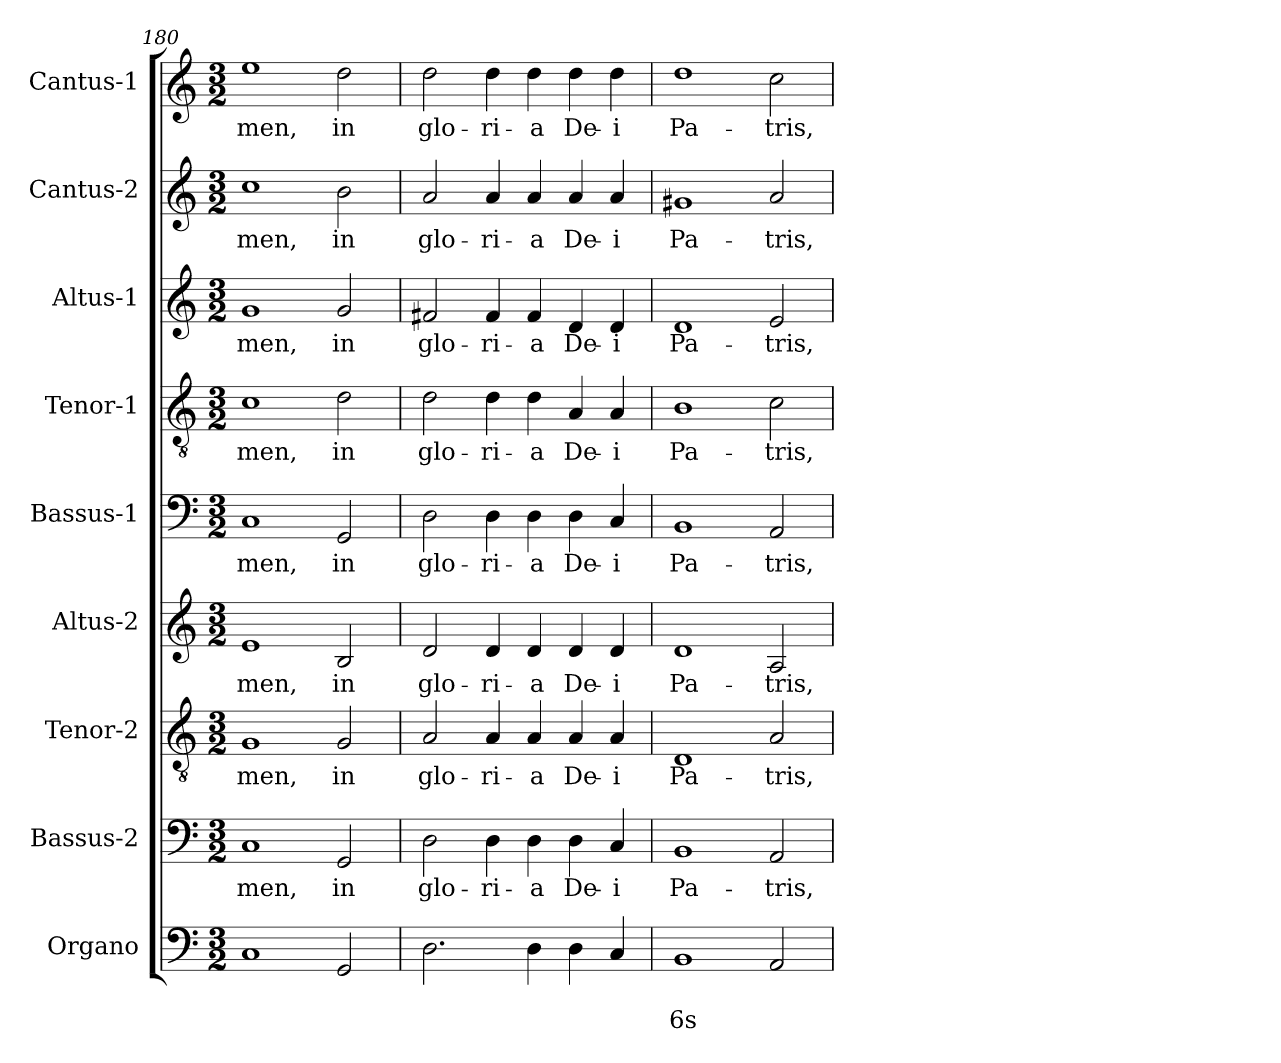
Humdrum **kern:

**kern	**text	**text	**kern	**text	**kern	**text	**kern	**text	**kern	**text	**kern	**text	**kern	**text	**kern	**text	**kern	**text
*part9	*part9	*part9	*part8	*part8	*part7	*part7	*part6	*part6	*part5	*part5	*part4	*part4	*part3	*part3	*part2	*part2	*part1	*part1
*staff9	*staff9	*staff9	*staff8	*staff8	*staff7	*staff7	*staff6	*staff6	*staff5	*staff5	*staff4	*staff4	*staff3	*staff3	*staff2	*staff2	*staff1	*staff1
*I"Organo	*	*	*I"Bassus-2	*	*I"Tenor-2	*	*I"Altus-2	*	*I"Bassus-1	*	*I"Tenor-1	*	*I"Altus-1	*	*I"Cantus-2	*	*I"Cantus-1	*
*I'Og	*	*	*I'B2	*	*	*	*I'A2	*	*I'B1	*	*I'T1	*	*I'A1	*	*I'C2	*	*I'C1	*
!!LO:LB:g=z
*clefF4	*	*	*clefF4	*	*clefGv2	*	*clefG2	*	*clefF4	*	*clefGv2	*	*clefG2	*	*clefG2	*	*clefG2	*
*k[]	*	*	*k[]	*	*k[]	*	*k[]	*	*k[]	*	*k[]	*	*k[]	*	*k[]	*	*k[]	*
*C:	*	*	*C:	*	*C:	*	*C:	*	*C:	*	*C:	*	*C:	*	*C:	*	*C:	*
*M3/2	*	*	*M3/2	*	*M3/2	*	*M3/2	*	*M3/2	*	*M3/2	*	*M3/2	*	*M3/2	*	*M3/2	*
=180	=180	=180	=180	=180	=180	=180	=180	=180	=180	=180	=180	=180	=180	=180	=180	=180	=180	=180
!	!	!	!	!LO:LY:b	!	!	!	!	!	!	!	!	!	!	!	!	!	!
!	!	!	!	!	!	!LO:LY:b	!	!	!	!	!	!	!	!	!	!	!	!
!	!	!	!	!	!	!	!	!LO:LY:b	!	!	!	!	!	!	!	!	!	!
!	!	!	!	!	!	!	!	!	!	!LO:LY:b	!	!	!	!	!	!	!	!
!	!	!	!	!	!	!	!	!	!	!	!	!LO:LY:b	!	!	!	!	!	!
!	!	!	!	!	!	!	!	!	!	!	!	!	!	!LO:LY:b	!	!	!	!
!	!	!	!	!	!	!	!	!	!	!	!	!	!	!	!	!LO:LY:b	!	!
!	!	!	!	!	!	!	!	!	!	!	!	!	!	!	!	!	!	!LO:LY:b
1C	.	.	1C	-men,	1G	-men,	1e	-men,	1C	-men,	1c	-men,	1g	-men,	1cc	-men,	1ee	-men,
!	!	!	!	!LO:LY:b	!	!	!	!	!	!	!	!	!	!	!	!	!	!
!	!	!	!	!	!	!LO:LY:b	!	!	!	!	!	!	!	!	!	!	!	!
!	!	!	!	!	!	!	!	!LO:LY:b	!	!	!	!	!	!	!	!	!	!
!	!	!	!	!	!	!	!	!	!	!LO:LY:b	!	!	!	!	!	!	!	!
!	!	!	!	!	!	!	!	!	!	!	!	!LO:LY:b	!	!	!	!	!	!
!	!	!	!	!	!	!	!	!	!	!	!	!	!	!LO:LY:b	!	!	!	!
!	!	!	!	!	!	!	!	!	!	!	!	!	!	!	!	!LO:LY:b	!	!
!	!	!	!	!	!	!	!	!	!	!	!	!	!	!	!	!	!	!LO:LY:b
2GG/	.	.	2GG/	in	2G/	in	2B/	in	2GG/	in	2d\	in	2g/	in	2b\	in	2dd\	in
=181	=181	=181	=181	=181	=181	=181	=181	=181	=181	=181	=181	=181	=181	=181	=181	=181	=181	=181
!	!	!	!	!LO:LY:b	!	!	!	!	!	!	!	!	!	!	!	!	!	!
!	!	!	!	!	!	!LO:LY:b	!	!	!	!	!	!	!	!	!	!	!	!
!	!	!	!	!	!	!	!	!LO:LY:b	!	!	!	!	!	!	!	!	!	!
!	!	!	!	!	!	!	!	!	!	!LO:LY:b	!	!	!	!	!	!	!	!
!	!	!	!	!	!	!	!	!	!	!	!	!LO:LY:b	!	!	!	!	!	!
!	!	!	!	!	!	!	!	!	!	!	!	!	!	!LO:LY:b	!	!	!	!
!	!	!	!	!	!	!	!	!	!	!	!	!	!	!	!	!LO:LY:b	!	!
!	!	!	!	!	!	!	!	!	!	!	!	!	!	!	!	!	!	!LO:LY:b
2.D\	.	.	2D\	glo-	2A/	glo-	2d/	glo-	2D\	glo-	2d\	glo-	2f#X/	glo-	2a/	glo-	2dd\	glo-
!	!	!	!	!LO:LY:b	!	!	!	!	!	!	!	!	!	!	!	!	!	!
!	!	!	!	!	!	!LO:LY:b	!	!	!	!	!	!	!	!	!	!	!	!
!	!	!	!	!	!	!	!	!LO:LY:b	!	!	!	!	!	!	!	!	!	!
!	!	!	!	!	!	!	!	!	!	!LO:LY:b	!	!	!	!	!	!	!	!
!	!	!	!	!	!	!	!	!	!	!	!	!LO:LY:b	!	!	!	!	!	!
!	!	!	!	!	!	!	!	!	!	!	!	!	!	!LO:LY:b	!	!	!	!
!	!	!	!	!	!	!	!	!	!	!	!	!	!	!	!	!LO:LY:b	!	!
!	!	!	!	!	!	!	!	!	!	!	!	!	!	!	!	!	!	!LO:LY:b
.	.	.	4D\	-ri-	4A/	-ri-	4d/	-ri-	4D\	-ri-	4d\	-ri-	4f#/	-ri-	4a/	-ri-	4dd\	-ri-
!	!	!	!	!LO:LY:b	!	!	!	!	!	!	!	!	!	!	!	!	!	!
!	!	!	!	!	!	!LO:LY:b	!	!	!	!	!	!	!	!	!	!	!	!
!	!	!	!	!	!	!	!	!LO:LY:b	!	!	!	!	!	!	!	!	!	!
!	!	!	!	!	!	!	!	!	!	!LO:LY:b	!	!	!	!	!	!	!	!
!	!	!	!	!	!	!	!	!	!	!	!	!LO:LY:b	!	!	!	!	!	!
!	!	!	!	!	!	!	!	!	!	!	!	!	!	!LO:LY:b	!	!	!	!
!	!	!	!	!	!	!	!	!	!	!	!	!	!	!	!	!LO:LY:b	!	!
!	!	!	!	!	!	!	!	!	!	!	!	!	!	!	!	!	!	!LO:LY:b
4D\	.	.	4D\	-a	4A/	-a	4d/	-a	4D\	-a	4d\	-a	4f#/	-a	4a/	-a	4dd\	-a
!	!	!	!	!LO:LY:b	!	!	!	!	!	!	!	!	!	!	!	!	!	!
!	!	!	!	!	!	!LO:LY:b	!	!	!	!	!	!	!	!	!	!	!	!
!	!	!	!	!	!	!	!	!LO:LY:b	!	!	!	!	!	!	!	!	!	!
!	!	!	!	!	!	!	!	!	!	!LO:LY:b	!	!	!	!	!	!	!	!
!	!	!	!	!	!	!	!	!	!	!	!	!LO:LY:b	!	!	!	!	!	!
!	!	!	!	!	!	!	!	!	!	!	!	!	!	!LO:LY:b	!	!	!	!
!	!	!	!	!	!	!	!	!	!	!	!	!	!	!	!	!LO:LY:b	!	!
!	!	!	!	!	!	!	!	!	!	!	!	!	!	!	!	!	!	!LO:LY:b
4D\	.	.	4D\	De-	4A/	De-	4d/	De-	4D\	De-	4A/	De-	4d/	De-	4a/	De-	4dd\	De-
!	!	!	!	!LO:LY:b	!	!	!	!	!	!	!	!	!	!	!	!	!	!
!	!	!	!	!	!	!LO:LY:b	!	!	!	!	!	!	!	!	!	!	!	!
!	!	!	!	!	!	!	!	!LO:LY:b	!	!	!	!	!	!	!	!	!	!
!	!	!	!	!	!	!	!	!	!	!LO:LY:b	!	!	!	!	!	!	!	!
!	!	!	!	!	!	!	!	!	!	!	!	!LO:LY:b	!	!	!	!	!	!
!	!	!	!	!	!	!	!	!	!	!	!	!	!	!LO:LY:b	!	!	!	!
!	!	!	!	!	!	!	!	!	!	!	!	!	!	!	!	!LO:LY:b	!	!
!	!	!	!	!	!	!	!	!	!	!	!	!	!	!	!	!	!	!LO:LY:b
4C/	.	.	4C/	-i	4A/	-i	4d/	-i	4C/	-i	4A/	-i	4d/	-i	4a/	-i	4dd\	-i
=182	=182	=182	=182	=182	=182	=182	=182	=182	=182	=182	=182	=182	=182	=182	=182	=182	=182	=182
!	!	!LO:LY:b	!	!	!	!	!	!	!	!	!	!	!	!	!	!	!	!
!	!	!	!	!LO:LY:b	!	!	!	!	!	!	!	!	!	!	!	!	!	!
!	!	!	!	!	!	!LO:LY:b	!	!	!	!	!	!	!	!	!	!	!	!
!	!	!	!	!	!	!	!	!LO:LY:b	!	!	!	!	!	!	!	!	!	!
!	!	!	!	!	!	!	!	!	!	!LO:LY:b	!	!	!	!	!	!	!	!
!	!	!	!	!	!	!	!	!	!	!	!	!LO:LY:b	!	!	!	!	!	!
!	!	!	!	!	!	!	!	!	!	!	!	!	!	!LO:LY:b	!	!	!	!
!	!	!	!	!	!	!	!	!	!	!	!	!	!	!	!	!LO:LY:b	!	!
!	!	!	!	!	!	!	!	!	!	!	!	!	!	!	!	!	!	!LO:LY:b
1BB	.	6s	1BB	Pa-	1D	Pa-	1d	Pa-	1BB	Pa-	1B	Pa-	1d	Pa-	1g#X	Pa-	1dd	Pa-
!	!	!	!	!LO:LY:b	!	!	!	!	!	!	!	!	!	!	!	!	!	!
!	!	!	!	!	!	!LO:LY:b	!	!	!	!	!	!	!	!	!	!	!	!
!	!	!	!	!	!	!	!	!LO:LY:b	!	!	!	!	!	!	!	!	!	!
!	!	!	!	!	!	!	!	!	!	!LO:LY:b	!	!	!	!	!	!	!	!
!	!	!	!	!	!	!	!	!	!	!	!	!LO:LY:b	!	!	!	!	!	!
!	!	!	!	!	!	!	!	!	!	!	!	!	!	!LO:LY:b	!	!	!	!
!	!	!	!	!	!	!	!	!	!	!	!	!	!	!	!	!LO:LY:b	!	!
!	!	!	!	!	!	!	!	!	!	!	!	!	!	!	!	!	!	!LO:LY:b
2AA/	.	.	2AA/	-tris,	2A/	-tris,	2A/	-tris,	2AA/	-tris,	2c\	-tris,	2e/	-tris,	2a/	-tris,	2cc\	-tris,
=	=	=	=	=	=	=	=	=	=	=	=	=	=	=	=	=	=	=
*-	*-	*-	*-	*-	*-	*-	*-	*-	*-	*-	*-	*-	*-	*-	*-	*-	*-	*-
